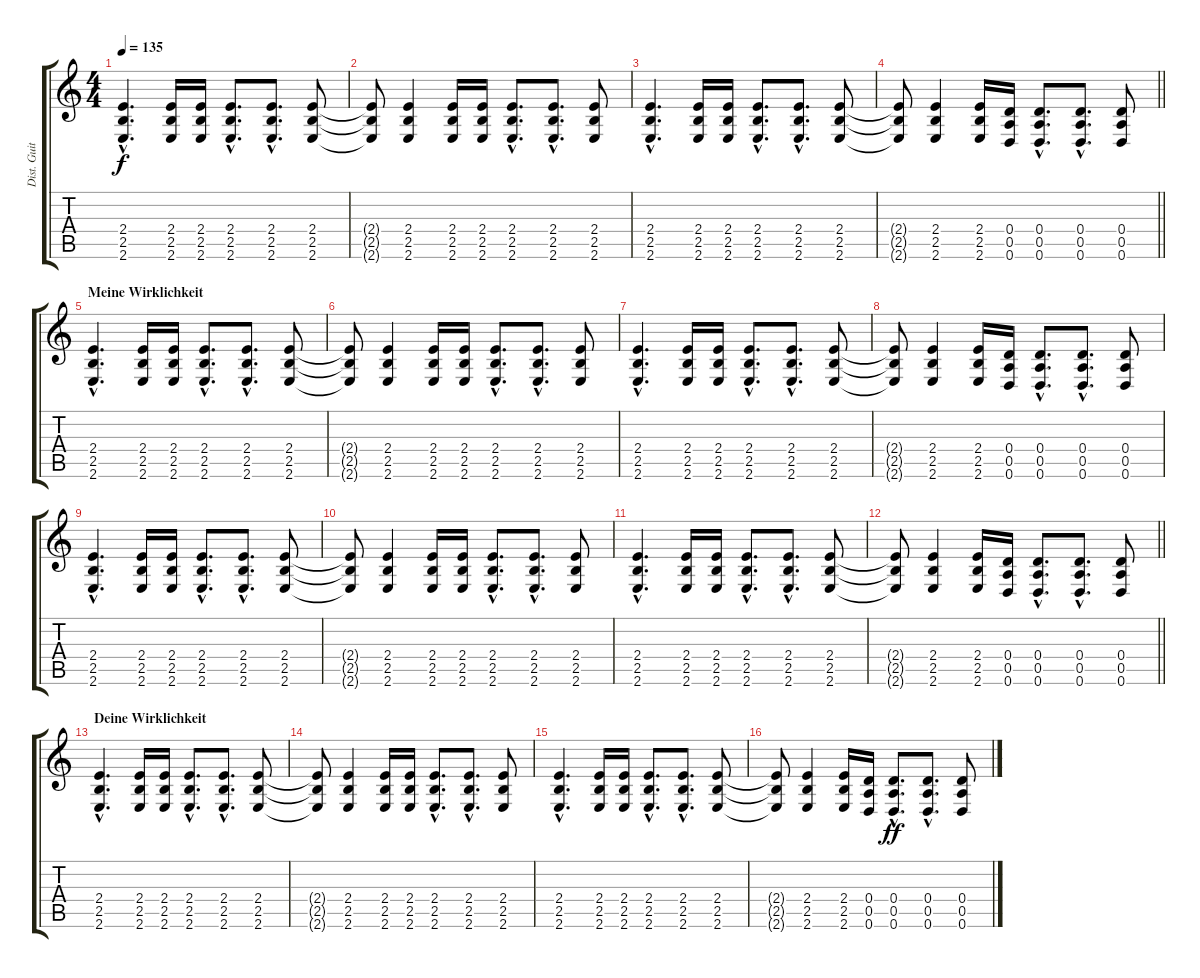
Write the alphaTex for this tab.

\track ("Dist. Guitar" "Dist. Guit") {instrument distortionguitar}
\staff {score tabs}
\tuning (E4 B3 G3 D3 A2 D2) {hide}
\ts (4 4)
\tempo 135
\clef g2
\ks c
(2.4{hac} 2.5{hac} 2.6{hac}).4{d dy f} (2.4 2.5 2.6).16 (2.4 2.5 2.6).16 (2.4{hac} 2.5{hac} 2.6{hac}).8{d} (2.4{hac} 2.5{hac} 2.6{hac}).8{d} (2.4 2.5 2.6).8 |
(2.4{t} 2.5{t} 2.6{t}).8 (2.4 2.5 2.6).4 (2.4 2.5 2.6).16 (2.4 2.5 2.6).16 (2.4{hac} 2.5{hac} 2.6{hac}).8{d} (2.4{hac} 2.5{hac} 2.6{hac}).8{d} (2.4 2.5 2.6).8 |
(2.4{hac} 2.5{hac} 2.6{hac}).4{d} (2.4 2.5 2.6).16 (2.4 2.5 2.6).16 (2.4{hac} 2.5{hac} 2.6{hac}).8{d} (2.4{hac} 2.5{hac} 2.6{hac}).8{d} (2.4 2.5 2.6).8 |
\barLineRight lightlight
(2.4{t} 2.5{t} 2.6{t}).8 (2.4 2.5 2.6).4 (2.4 2.5 2.6).16 (0.4 0.5 0.6).16 (0.4{hac} 0.5{hac} 0.6{hac}).8{d} (0.4{hac} 0.5{hac} 0.6{hac}).8{d} (0.4 0.5 0.6).8 |
\section ("" "Meine Wirklichkeit")
(2.4{hac} 2.5{hac} 2.6{hac}).4{d} (2.4 2.5 2.6).16 (2.4 2.5 2.6).16 (2.4{hac} 2.5{hac} 2.6{hac}).8{d} (2.4{hac} 2.5{hac} 2.6{hac}).8{d} (2.4 2.5 2.6).8 |
(2.4{t} 2.5{t} 2.6{t}).8 (2.4 2.5 2.6).4 (2.4 2.5 2.6).16 (2.4 2.5 2.6).16 (2.4{hac} 2.5{hac} 2.6{hac}).8{d} (2.4{hac} 2.5{hac} 2.6{hac}).8{d} (2.4 2.5 2.6).8 |
(2.4{hac} 2.5{hac} 2.6{hac}).4{d} (2.4 2.5 2.6).16 (2.4 2.5 2.6).16 (2.4{hac} 2.5{hac} 2.6{hac}).8{d} (2.4{hac} 2.5{hac} 2.6{hac}).8{d} (2.4 2.5 2.6).8 |
(2.4{t} 2.5{t} 2.6{t}).8 (2.4 2.5 2.6).4 (2.4 2.5 2.6).16 (0.4 0.5 0.6).16 (0.4{hac} 0.5{hac} 0.6{hac}).8{d} (0.4{hac} 0.5{hac} 0.6{hac}).8{d} (0.4 0.5 0.6).8 |
(2.4{hac} 2.5{hac} 2.6{hac}).4{d} (2.4 2.5 2.6).16 (2.4 2.5 2.6).16 (2.4{hac} 2.5{hac} 2.6{hac}).8{d} (2.4{hac} 2.5{hac} 2.6{hac}).8{d} (2.4 2.5 2.6).8 |
(2.4{t} 2.5{t} 2.6{t}).8 (2.4 2.5 2.6).4 (2.4 2.5 2.6).16 (2.4 2.5 2.6).16 (2.4{hac} 2.5{hac} 2.6{hac}).8{d} (2.4{hac} 2.5{hac} 2.6{hac}).8{d} (2.4 2.5 2.6).8 |
(2.4{hac} 2.5{hac} 2.6{hac}).4{d} (2.4 2.5 2.6).16 (2.4 2.5 2.6).16 (2.4{hac} 2.5{hac} 2.6{hac}).8{d} (2.4{hac} 2.5{hac} 2.6{hac}).8{d} (2.4 2.5 2.6).8 |
\barLineRight lightlight
(2.4{t} 2.5{t} 2.6{t}).8 (2.4 2.5 2.6).4 (2.4 2.5 2.6).16 (0.4 0.5 0.6).16 (0.4{hac} 0.5{hac} 0.6{hac}).8{d} (0.4{hac} 0.5{hac} 0.6{hac}).8{d} (0.4 0.5 0.6).8 |
\section ("" "Deine Wirklichkeit")
(2.4{hac} 2.5{hac} 2.6{hac}).4{d} (2.4 2.5 2.6).16 (2.4 2.5 2.6).16 (2.4{hac} 2.5{hac} 2.6{hac}).8{d} (2.4{hac} 2.5{hac} 2.6{hac}).8{d} (2.4 2.5 2.6).8 |
(2.4{t} 2.5{t} 2.6{t}).8 (2.4 2.5 2.6).4 (2.4 2.5 2.6).16 (2.4 2.5 2.6).16 (2.4{hac} 2.5{hac} 2.6{hac}).8{d} (2.4{hac} 2.5{hac} 2.6{hac}).8{d} (2.4 2.5 2.6).8 |
(2.4{hac} 2.5{hac} 2.6{hac}).4{d} (2.4 2.5 2.6).16 (2.4 2.5 2.6).16 (2.4{hac} 2.5{hac} 2.6{hac}).8{d} (2.4{hac} 2.5{hac} 2.6{hac}).8{d} (2.4 2.5 2.6).8 |
(2.4{t} 2.5{t} 2.6{t}).8 (2.4 2.5 2.6).4 (2.4 2.5 2.6).16 (0.4 0.5 0.6).16 (0.4{hac} 0.5{hac} 0.6{hac}).8{d dy ff} (0.4{hac} 0.5{hac} 0.6{hac}).8{d} (0.4 0.5 0.6).8
